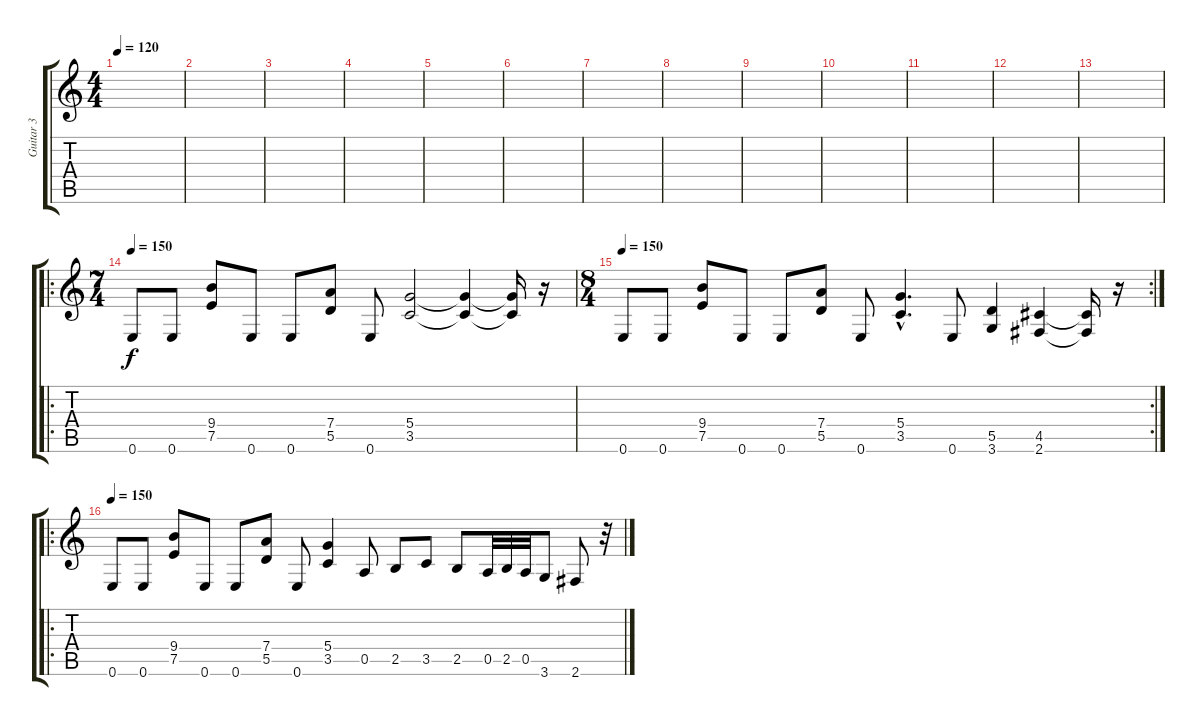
\track ("Guitar 3" "Guitar 3") {instrument distortionguitar}
\staff {score tabs}
\tuning (E4 B3 G3 D3 A2 E2) {hide}
\ts (4 4)
\tempo 120
\clef g2
\ks c
|
|
|
|
|
|
|
|
|
|
|
|
|
\ro
\ts (7 4)
\tempo 150
0.6.8 0.6.8 (9.4 7.5).8 0.6.8 0.6.8 (7.4 5.5).8 0.6.8 (5.4 3.5).2 (5.4{t} 3.5{t}).4 (5.4{t} 3.5{t}).16 r.16 |
\rc 2
\ts (8 4)
\tempo 150
0.6.8 0.6.8 (9.4 7.5).8 0.6.8 0.6.8 (7.4 5.5).8 0.6.8 (5.4{hac} 3.5{hac}).4{d} 0.6.8 (5.5 3.6).4 (4.5 2.6).4 (4.5{t} 2.6{t}).16 r.16 |
\ro
\tempo 150
0.6.8 0.6.8 (9.4 7.5).8 0.6.8 0.6.8 (7.4 5.5).8 0.6.8 (5.4 3.5).4 0.5.8 2.5.8 3.5.8 2.5.8 0.5.32 2.5.32 0.5.32 3.6.8 2.6.8 r.32
